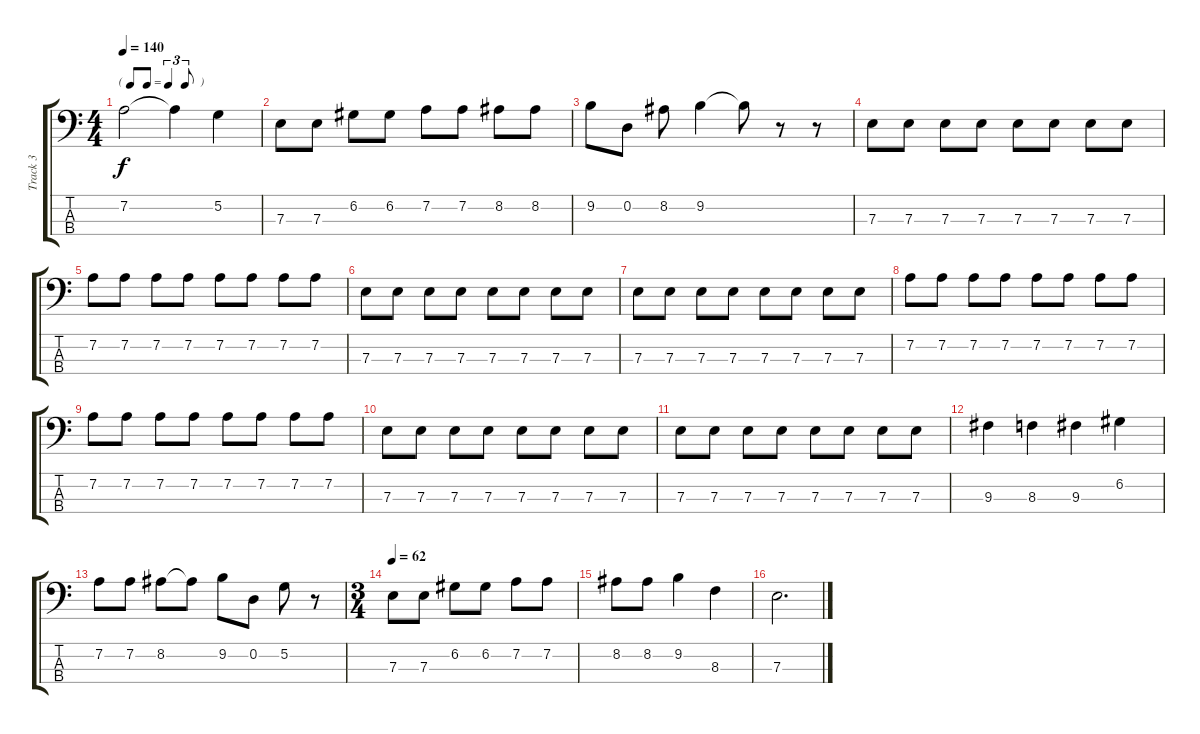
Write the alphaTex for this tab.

\track ("Track 3" "Track 3") {instrument electricbassfinger}
\staff {score tabs}
\tuning (G2 D2 A1 E1) {hide}
\ts (4 4)
\tf triplet8th
\tempo 140
\clef f4
\ks c
7.2.2{dy f} 7.2{t}.4 5.2.4 |
7.3.8 7.3.8 6.2.8 6.2.8 7.2.8 7.2.8 8.2.8 8.2.8 |
9.2.8 0.2.8 8.2.8 9.2.4 9.2{t}.8 r.8 r.8 |
7.3.8 7.3.8 7.3.8 7.3.8 7.3.8 7.3.8 7.3.8 7.3.8 |
7.2.8 7.2.8 7.2.8 7.2.8 7.2.8 7.2.8 7.2.8 7.2.8 |
7.3.8 7.3.8 7.3.8 7.3.8 7.3.8 7.3.8 7.3.8 7.3.8 |
7.3.8 7.3.8 7.3.8 7.3.8 7.3.8 7.3.8 7.3.8 7.3.8 |
7.2.8 7.2.8 7.2.8 7.2.8 7.2.8 7.2.8 7.2.8 7.2.8 |
7.2.8 7.2.8 7.2.8 7.2.8 7.2.8 7.2.8 7.2.8 7.2.8 |
7.3.8 7.3.8 7.3.8 7.3.8 7.3.8 7.3.8 7.3.8 7.3.8 |
7.3.8 7.3.8 7.3.8 7.3.8 7.3.8 7.3.8 7.3.8 7.3.8 |
9.3.4 8.3.4 9.3.4 6.2.4 |
7.2.8 7.2.8 8.2.8 8.2{t}.8 9.2.8 0.2.8 5.2.8 r.8 |
\ts (3 4)
\tempo 62
7.3.8 7.3.8 6.2.8 6.2.8 7.2.8 7.2.8 |
8.2.8 8.2.8 9.2.4 8.3.4 |
7.3.2{d}
